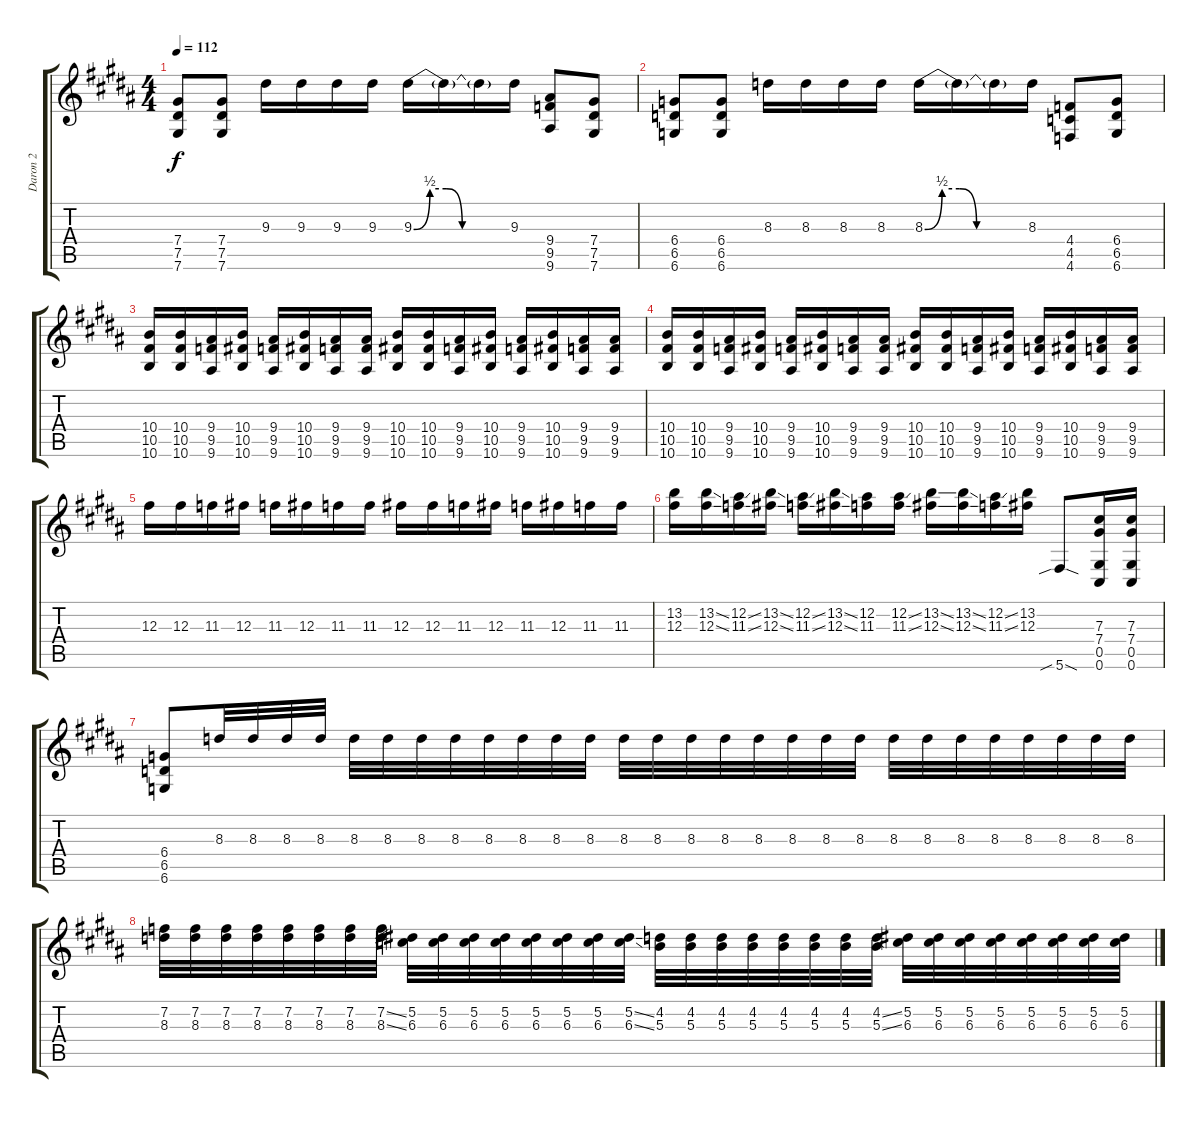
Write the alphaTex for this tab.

\track ("Daron 2" "Daron 2") {instrument overdrivenguitar}
\staff {score tabs}
\tuning (Eb4 Bb3 Gb3 Db3 Ab2 Db2) {hide}
\ts (4 4)
\tempo 112
\clef g2
\ks b
(7.4 7.5 7.6).8{dy f} (7.4 7.5 7.6).8 9.3.16 9.3.16 9.3.16 9.3.16 9.3{be (custom 0 0 10 2 20 2 30 0 60 0)}.16 9.3{t}.16 9.3{t}.16 9.3.16 (9.4 9.5 9.6).8 (7.4 7.5 7.6).8 |
(6.4 6.5 6.6).8 (6.4 6.5 6.6).8 8.3.16 8.3.16 8.3.16 8.3.16 8.3{be (custom 0 0 10 2 20 2 30 0 60 0)}.16 8.3{t}.16 8.3{t}.16 8.3.16 (4.4 4.5 4.6).8 (6.4 6.5 6.6).8 |
(10.4 10.5 10.6).16 (10.4 10.5 10.6).16 (9.4 9.5 9.6).16 (10.4 10.5 10.6).16 (9.4 9.5 9.6).16 (10.4 10.5 10.6).16 (9.4 9.5 9.6).16 (9.4 9.5 9.6).16 (10.4 10.5 10.6).16 (10.4 10.5 10.6).16 (9.4 9.5 9.6).16 (10.4 10.5 10.6).16 (9.4 9.5 9.6).16 (10.4 10.5 10.6).16 (9.4 9.5 9.6).16 (9.4 9.5 9.6).16 |
(10.4 10.5 10.6).16 (10.4 10.5 10.6).16 (9.4 9.5 9.6).16 (10.4 10.5 10.6).16 (9.4 9.5 9.6).16 (10.4 10.5 10.6).16 (9.4 9.5 9.6).16 (9.4 9.5 9.6).16 (10.4 10.5 10.6).16 (10.4 10.5 10.6).16 (9.4 9.5 9.6).16 (10.4 10.5 10.6).16 (9.4 9.5 9.6).16 (10.4 10.5 10.6).16 (9.4 9.5 9.6).16 (9.4 9.5 9.6).16 |
12.3.16 12.3.16 11.3.16 12.3.16 11.3.16 12.3.16 11.3.16 11.3.16 12.3.16 12.3.16 11.3.16 12.3.16 11.3.16 12.3.16 11.3.16 11.3.16 |
(13.2 12.3).16 (13.2{ss} 12.3{ss}).16 (12.2{ss} 11.3{ss}).16 (13.2{ss} 12.3{ss}).16 (12.2{ss} 11.3{ss}).16 (13.2{ss} 12.3{ss}).16 (12.2 11.3).16 (12.2{ss} 11.3{ss}).16 (13.2{ss} 12.3{ss}).16 (13.2{ss} 12.3{ss}).16 (12.2{ss} 11.3{ss}).16 (13.2 12.3).16 5.6{sib sod}.8 (7.3 7.4 0.5 0.6).16 (7.3 7.4 0.5 0.6).16 |
(6.4 6.5 6.6).8 8.3.32 8.3.32 8.3.32 8.3.32 8.3.32 8.3.32 8.3.32 8.3.32 8.3.32 8.3.32 8.3.32 8.3.32 8.3.32 8.3.32 8.3.32 8.3.32 8.3.32 8.3.32 8.3.32 8.3.32 8.3.32 8.3.32 8.3.32 8.3.32 8.3.32 8.3.32 8.3.32 8.3.32 |
(7.2 8.3).32 (7.2 8.3).32 (7.2 8.3).32 (7.2 8.3).32 (7.2 8.3).32 (7.2 8.3).32 (7.2 8.3).32 (7.2{ss} 8.3{ss}).32 (5.2 6.3).32 (5.2 6.3).32 (5.2 6.3).32 (5.2 6.3).32 (5.2 6.3).32 (5.2 6.3).32 (5.2 6.3).32 (5.2{ss} 6.3{ss}).32 (4.2 5.3).32 (4.2 5.3).32 (4.2 5.3).32 (4.2 5.3).32 (4.2 5.3).32 (4.2 5.3).32 (4.2 5.3).32 (4.2{ss} 5.3{ss}).32 (5.2 6.3).32 (5.2 6.3).32 (5.2 6.3).32 (5.2 6.3).32 (5.2 6.3).32 (5.2 6.3).32 (5.2 6.3).32 (5.2 6.3).32
